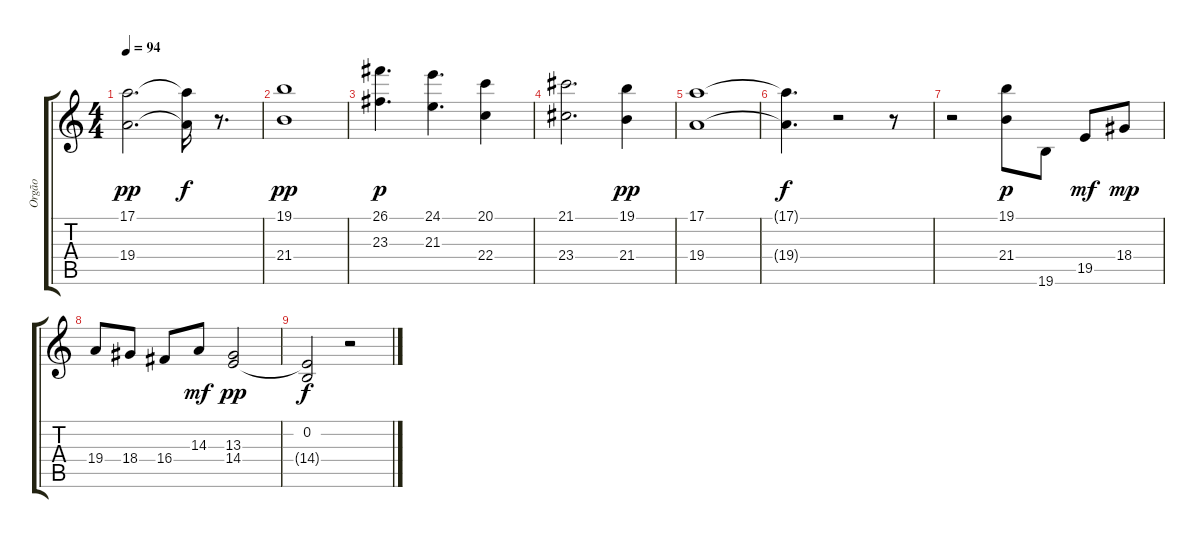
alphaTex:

\track ("Orgão" "Orgão") {instrument stringensemble2}
\staff {score tabs}
\tuning (E4 B3 G3 D3 A2 E2) {hide}
\ts (4 4)
\tempo 94
\clef g2
\ks c
(17.1 19.4).2{d dy pp} (17.1{t} 19.4{t}).16{dy f} r.8{d} |
(19.1 21.4).1{dy pp} |
(26.1 23.3).4{d dy p} (24.1 21.3).4{d} (20.1 22.4).4 |
(21.1 23.4).2{d} (19.1 21.4).4{dy pp} |
(17.1 19.4).1 |
(17.1{t} 19.4{t}).4{d dy f} r.2 r.8 |
r.2 (19.1 21.4).8{dy p} 19.6.8 19.5.8{dy mf} 18.4.8{dy mp} |
19.4.8 18.4.8 16.4.8 14.3.8{dy mf} (13.3 14.4).2{dy pp} |
(0.2 14.4{t}).2{dy f} r.2
